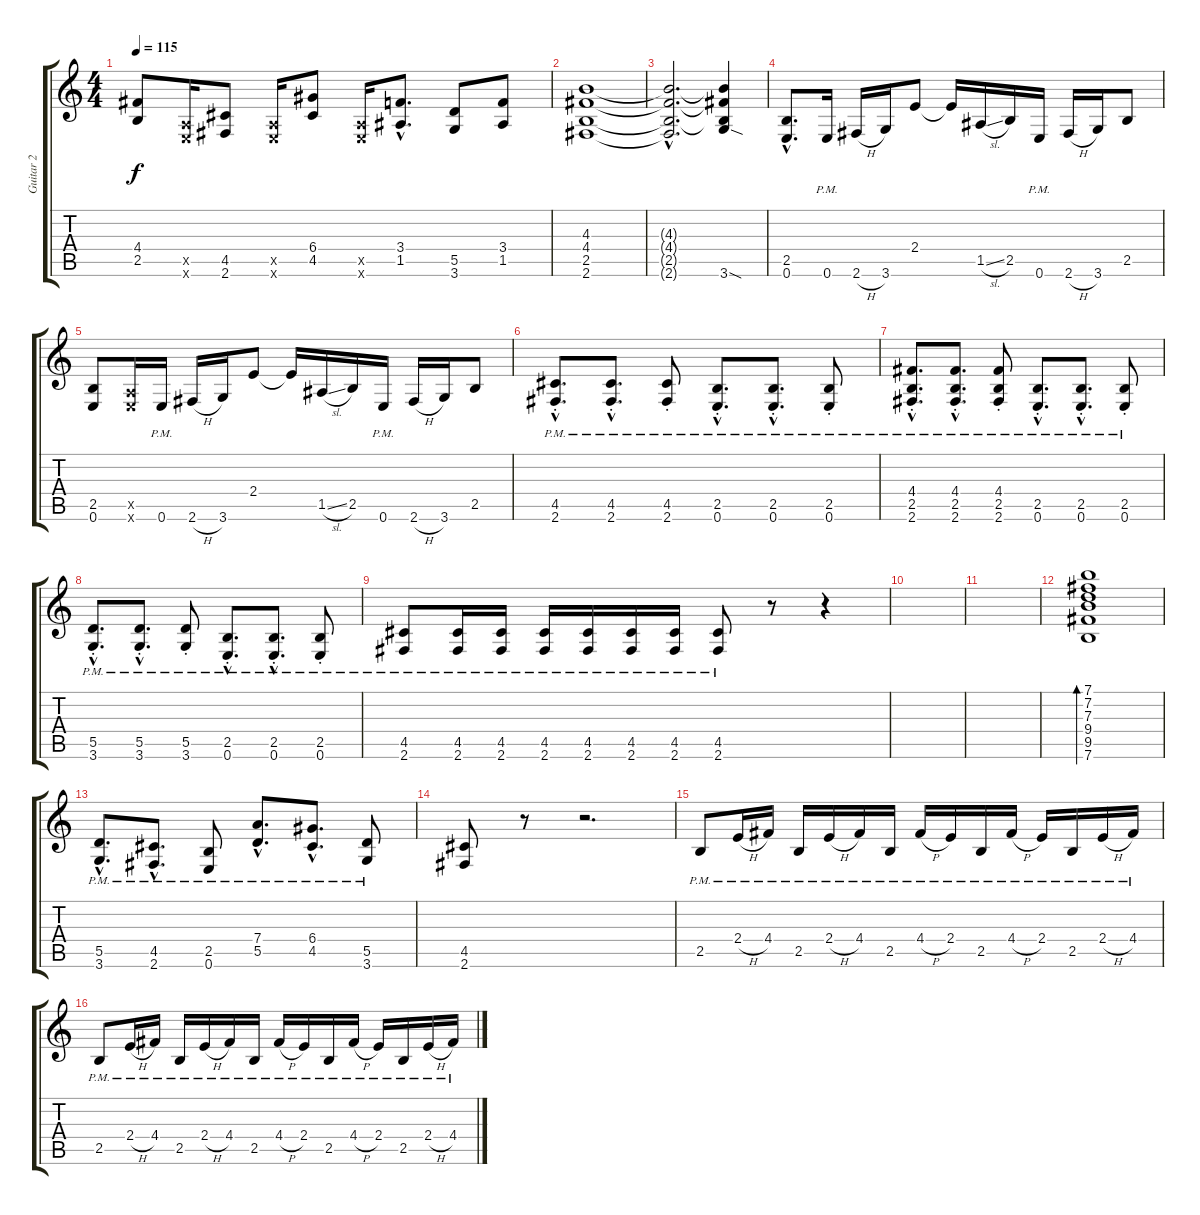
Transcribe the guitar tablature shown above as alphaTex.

\track ("Guitar 2" "Guitar 2") {instrument overdrivenguitar}
\staff {score tabs}
\tuning (E4 B3 G3 D3 A2 E2) {hide}
\ts (4 4)
\tempo 115
\clef g2
\ks c
(4.4 2.5).8{dy f} (0.5{x} 0.6{x}).16 (4.5 2.6).8 (0.5{x} 0.6{x}).16 (6.4 4.5).8 (0.5{x} 0.6{x}).16 (3.4{hac} 1.5{hac}).8{d} (5.5 3.6).8 (3.4 1.5).8 |
(4.3 4.4 2.5 2.6).1 |
(4.3{hac t} 4.4{hac t} 2.5{hac t} 2.6{hac t}).2{d} (4.3{t} 4.4{t} 2.5{t} 3.6{sod}).4 |
(2.5{hac} 0.6{hac}).8{d} 0.6{pm}.16 2.6{h}.16 3.6.16 2.4.8 2.4{t}.16 1.5{sl}.16 2.5.16 0.6{pm}.16 2.6{h}.16 3.6.16 2.5.8 |
(2.5 0.6).8 (0.5{x} 0.6{x}).16 0.6{pm}.16 2.6{h}.16 3.6.16 2.4.8 2.4{t}.16 1.5{sl}.16 2.5.16 0.6{pm}.16 2.6{h}.16 3.6.16 2.5.8 |
(4.5{hac pm st} 2.6{hac pm st}).8{d} (4.5{hac pm st} 2.6{hac pm st}).8{d} (4.5{pm st} 2.6{pm st}).8 (2.5{hac pm st} 0.6{hac pm st}).8{d} (2.5{hac pm st} 0.6{hac pm st}).8{d} (2.5{pm st} 0.6{pm st}).8 |
(4.4{hac pm st} 2.5{hac pm st} 2.6{hac pm st}).8{d} (4.4{hac pm st} 2.5{hac pm st} 2.6{hac pm st}).8{d} (4.4{pm st} 2.5{pm st} 2.6{pm st}).8 (2.5{hac pm st} 0.6{hac pm st}).8{d} (2.5{hac pm st} 0.6{hac pm st}).8{d} (2.5{pm st} 0.6{pm st}).8 |
(5.5{hac pm st} 3.6{hac pm st}).8{d} (5.5{hac pm st} 3.6{hac pm st}).8{d} (5.5{pm st} 3.6{pm st}).8 (2.5{hac pm st} 0.6{hac pm st}).8{d} (2.5{hac pm st} 0.6{hac pm st}).8{d} (2.5{pm st} 0.6{pm st}).8 |
(4.5{pm} 2.6{pm}).8 (4.5{pm} 2.6{pm}).16 (4.5{pm} 2.6{pm}).16 (4.5{pm} 2.6{pm}).16 (4.5{pm} 2.6{pm}).16 (4.5{pm} 2.6{pm}).16 (4.5{pm} 2.6{pm}).16 (4.5{pm} 2.6{pm}).8 r.8 r.4 |
|
|
(7.1 7.2 7.3 9.4 9.5 7.6).1{bd 480 instrument electricguitarjazz} |
(5.5{hac pm} 3.6{hac pm}).8{d instrument overdrivenguitar} (4.5{hac pm} 2.6{hac pm}).8{d} (2.5{pm} 0.6{pm}).8 (7.4{hac pm} 5.5{hac pm}).8{d} (6.4{hac pm} 4.5{hac pm}).8{d} (5.5{pm} 3.6{pm}).8 |
(4.5 2.6).8 r.8 r.2{d} |
2.5{pm}.8 2.4{h pm}.16 4.4{pm}.16 2.5{pm}.16 2.4{h pm}.16 4.4{pm}.16 2.5{pm}.16 4.4{h pm}.16 2.4{pm}.16 2.5{pm}.16 4.4{h pm}.16 2.4{pm}.16 2.5{pm}.16 2.4{h pm}.16 4.4{pm}.16 |
2.5{pm}.8 2.4{h pm}.16 4.4{pm}.16 2.5{pm}.16 2.4{h pm}.16 4.4{pm}.16 2.5{pm}.16 4.4{h pm}.16 2.4{pm}.16 2.5{pm}.16 4.4{h pm}.16 2.4{pm}.16 2.5{pm}.16 2.4{h pm}.16 4.4{pm}.16
